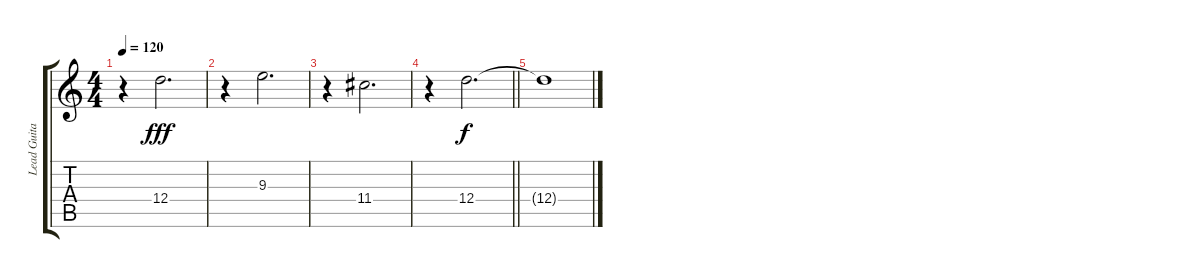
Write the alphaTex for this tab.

\track ("Lead Guitar" "Lead Guita") {instrument overdrivenguitar}
\staff {score tabs}
\tuning (E4 B3 G3 D3 A2 E2) {hide}
\ts (4 4)
\tempo 120
\clef g2
\ks c
r.4{dy fff} 12.4.2{d} |
r.4 9.3.2{d} |
r.4 11.4.2{d} |
\barLineRight lightlight
r.4 12.4.2{d dy f} |
12.4{t}.1
